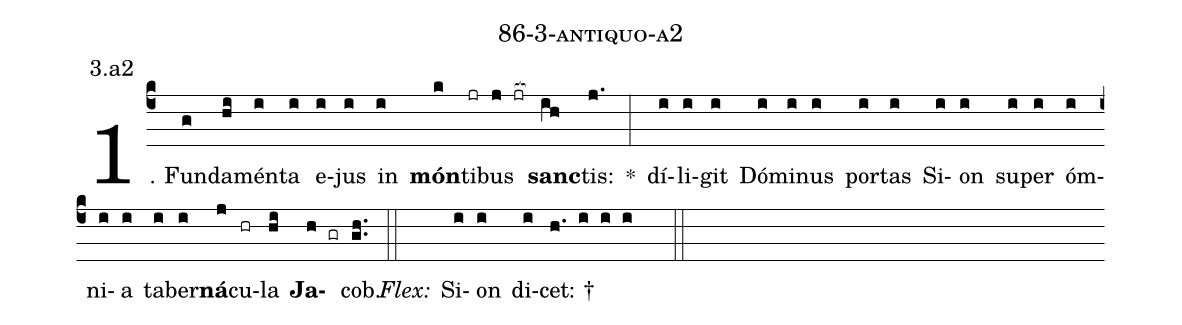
name: 86-3-antiquo-a2;
annotation: 3.a2;
%%
(c4)1. Fun(g)da(hi)mén(i)ta(i) e(i)jus(i) in(i) <b>món</b>(k)ti(jr)bus(j jr[ocb:1{]) <b>sanc</b>(ih[ocb:0}])tis:(j.) *(:) dí(i)li(i)git(i) Dó(i)mi(i)nus(i) por(i)tas(i) Si(i)on(i) su(i)per(i) óm(i)ni(i)a(i) ta(i)ber(i)<b>ná</b>(j)cu(hr)la(hi) <b>Ja</b>(h gr)cob.(gh..) (::)
<i>Flex:</i>()  Si(i)on(i) di(i)cet: †(h. i i i  ::)
